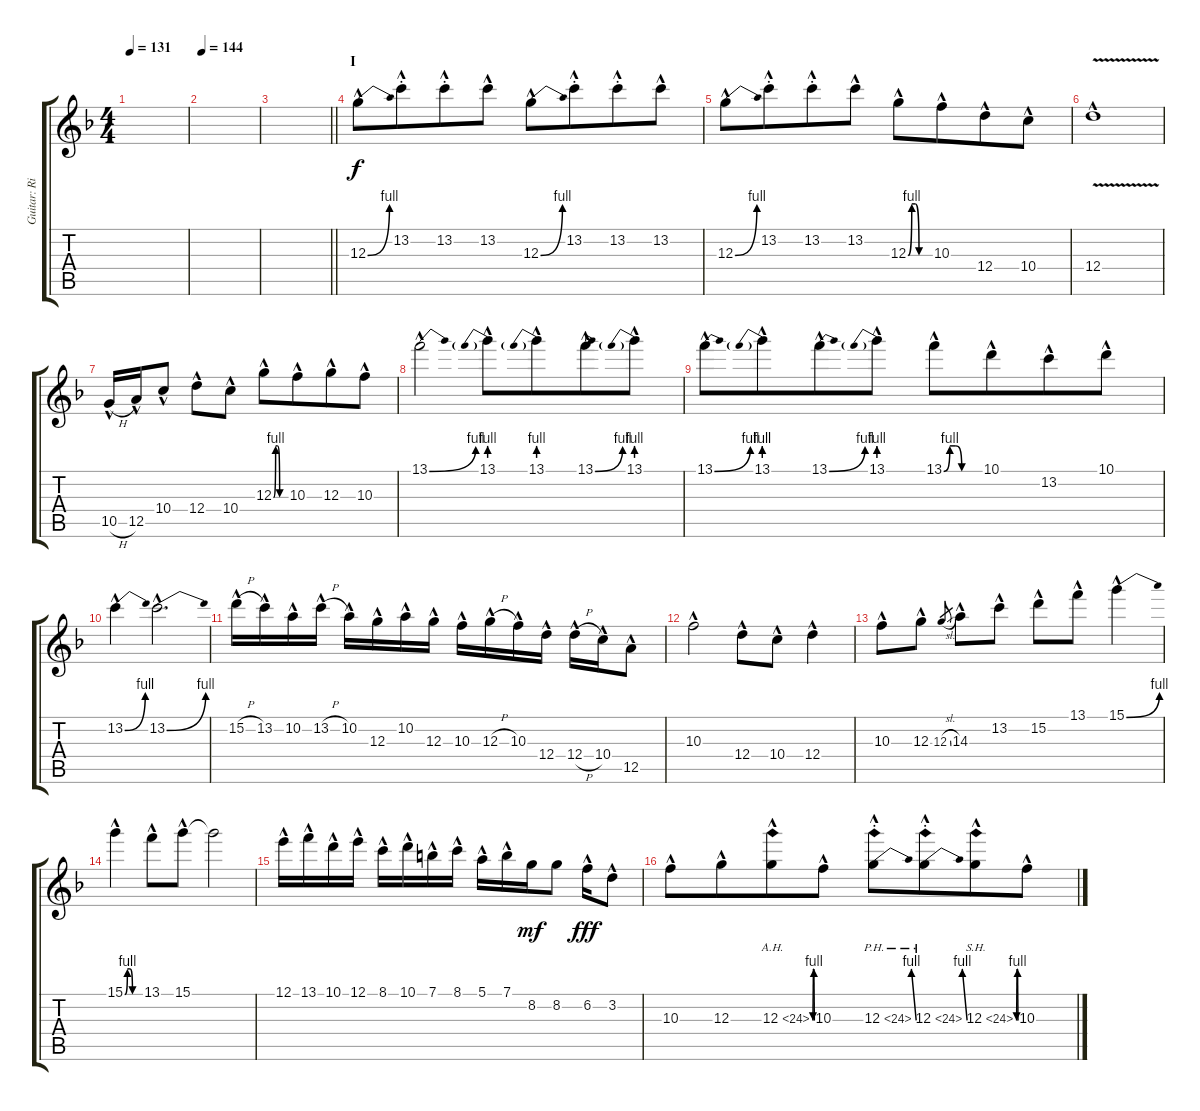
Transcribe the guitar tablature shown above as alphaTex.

\track ("Guitar: Rik" "Guitar: Ri") {instrument overdrivenguitar}
\staff {score tabs}
\tuning (E4 B3 G3 D3 A2 E2) {hide}
\ts (4 4)
\tempo 131
\clef g2
\ks f
|
\tempo 144
|
\barLineRight lightlight
|
\section ("" "I")
12.3{be (bend 0 0 60 4) hac}.8 13.2{hac st}.8{beam merge} 13.2{hac st}.8 13.2{hac}.8 12.3{be (bend 0 0 60 4) hac}.8 13.2{hac st}.8{beam merge} 13.2{hac st}.8 13.2{hac}.8 |
12.3{be (bend 0 0 60 4) hac}.8 13.2{hac st}.8{beam merge} 13.2{hac st}.8 13.2{hac}.8 12.3{be (custom 0 0 10 4 20 4 30 0 60 0) hac}.8 10.3{hac}.8{beam merge} 12.4{hac}.8 10.4{hac}.8 |
12.4{v hac}.1 |
10.5{h hac}.16 12.5{hac}.16 10.4{hac}.8 12.4{hac}.8 10.4{hac}.8 12.3{be (custom 0 0 10 4 20 4 30 0 60 0) hac}.8 10.3{hac}.8{beam merge} 12.3{hac}.8 10.3{hac}.8 |
13.1{be (bend 0 0 60 4) hac}.2 13.1{be (prebend 0 4 60 4) hac}.8 13.1{be (prebend 0 4 60 4) hac}.8{beam merge} 13.1{be (bend 0 0 60 4) hac}.8 13.1{be (prebend 0 4 60 4) hac}.8 |
13.1{be (bend 0 0 60 4) hac}.8 13.1{be (prebend 0 4 60 4) hac}.8{beam merge} 13.1{be (bend 0 0 60 4) hac}.8 13.1{be (prebend 0 4 60 4) hac}.8 13.1{be (custom 0 0 10 4 20 4 30 0 60 0) hac}.8 10.1{hac}.8{beam merge} 13.2{hac}.8 10.1{hac}.8 |
13.2{be (bend 0 0 60 4) hac}.4 13.2{be (bend 0 0 60 4) hac}.2{d} |
15.2{h hac}.16 13.2{hac}.16 10.2{hac}.16 13.2{h hac}.16 10.2{hac}.16 12.3{hac}.16 10.2{hac}.16 12.3{hac}.16 10.3{hac}.16 12.3{h hac}.16 10.3{hac}.16 12.4{hac}.16 12.4{h hac}.16 10.4{hac}.16 12.5{hac}.8 |
10.3{hac}.2 12.4{hac}.8 10.4{hac}.8 12.4{hac}.4 |
10.3{hac}.8 12.3{hac}.8 12.3{sl}.8{gr beam merge} 14.3{hac}.8 13.2{hac}.8 15.2{hac}.8 13.1{hac}.8 15.1{be (bend 0 0 60 4) hac}.4 |
15.1{be (custom 0 0 10 4 20 4 30 0 60 0) hac}.4 13.1{hac}.8 15.1{hac}.8 15.1{t}.2 |
12.1{hac}.16 13.1{hac}.16 10.1{hac}.16 12.1{hac}.16 8.1{hac}.16 10.1{hac}.16 7.1{hac}.16 8.1{hac}.16 5.1{hac}.16 7.1{hac}.16 8.2.16{dy mf} 8.2.8 6.2{hac}.16{dy fff} 3.2{hac}.8 |
10.3{hac}.8 12.3{hac}.8{beam merge} 12.3{be (custom 0 0 10 4 20 4 30 0 60 0) ah 12 hac}.8 10.3{hac}.8 12.3{be (bend 0 0 60 4) ph 12 hac st}.8 12.3{be (bend 0 0 60 4) ph 12 hac st}.8{beam merge} 12.3{be (custom 0 0 10 4 20 4 30 0 60 0) sh 12 hac}.8 10.3{hac}.8
